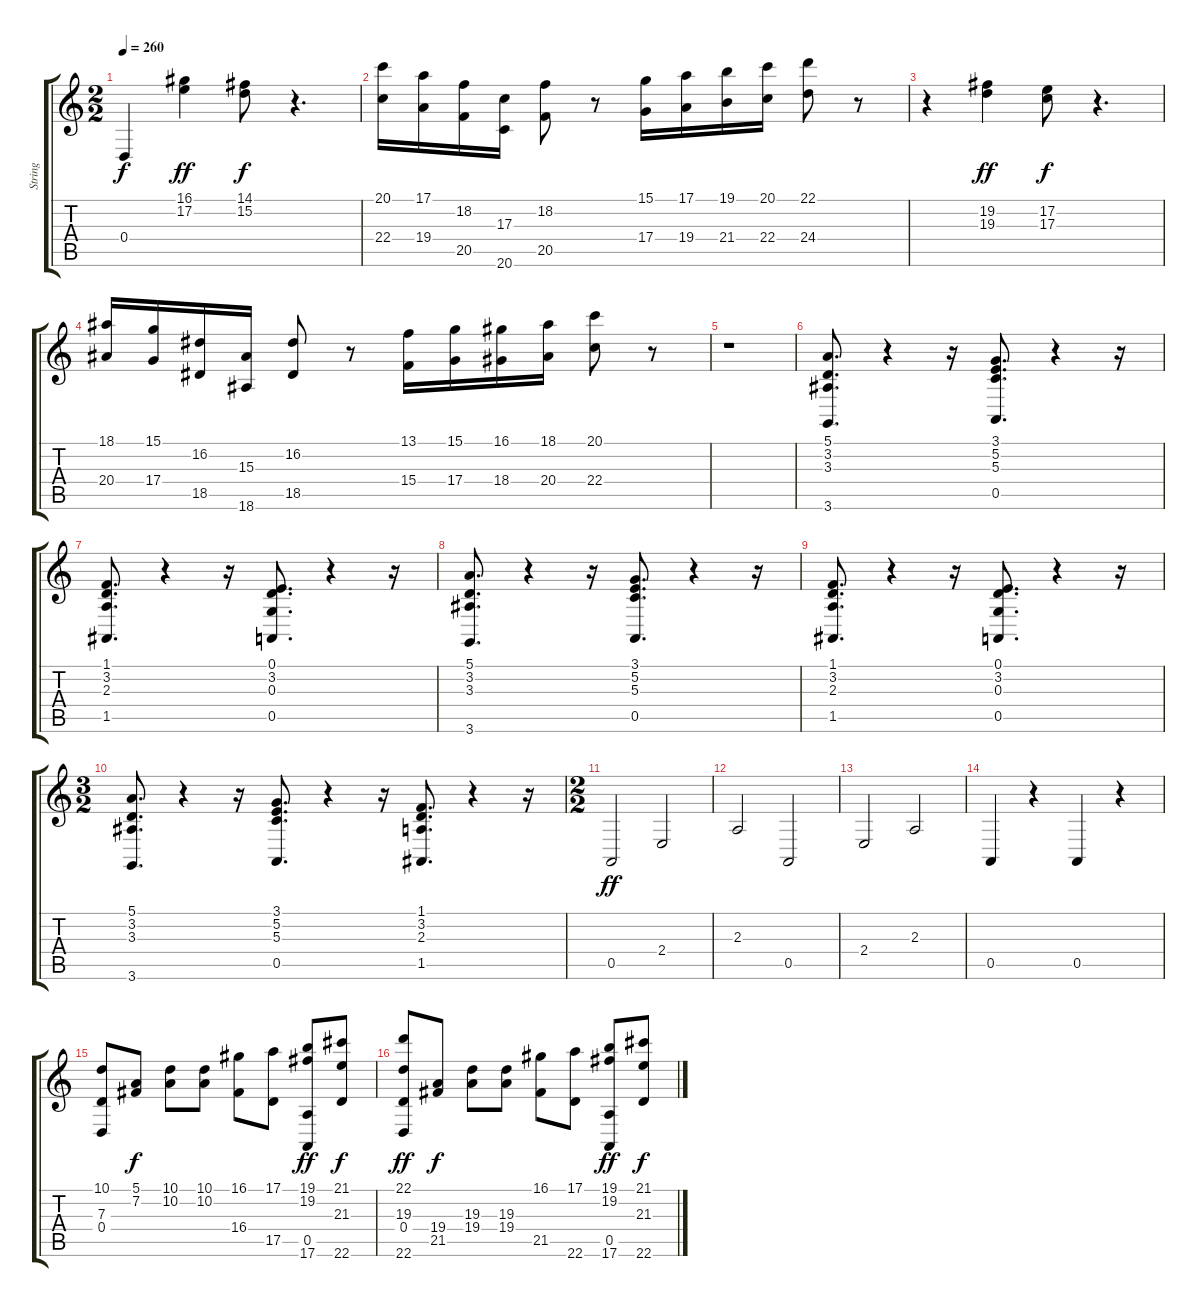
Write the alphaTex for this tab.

\track ("String " "String ") {instrument stringensemble1}
\staff {score tabs}
\tuning (E4 B3 G3 D3 A2 E2) {hide}
\ts (2 2)
\tempo 260
\clef g2
\ks c
0.4.4{dy f} (16.1 17.2).4{dy ff} (14.1 15.2).8{dy f} r.4{d} |
(20.1 22.4).16 (17.1 19.4).16 (18.2 20.5).16 (17.3 20.6).16 (18.2 20.5).8 r.8 (15.1 17.4).16 (17.1 19.4).16 (19.1 21.4).16 (20.1 22.4).16 (22.1 24.4).8 r.8 |
r.4 (19.2 19.3).4{dy ff} (17.2 17.3).8{dy f} r.4{d} |
(18.1 20.4).16 (15.1 17.4).16 (16.2 18.5).16 (15.3 18.6).16 (16.2 18.5).8 r.8 (13.1 15.4).16 (15.1 17.4).16 (16.1 18.4).16 (18.1 20.4).16 (20.1 22.4).8 r.8 |
r.1 |
(5.1 3.2 3.3 3.6).8{d} r.4 r.16 (3.1 5.2 5.3 0.5).8{d} r.4 r.16 |
(1.1 3.2 2.3 1.5).8{d} r.4 r.16 (0.1 3.2 0.3 0.5).8{d} r.4 r.16 |
(5.1 3.2 3.3 3.6).8{d} r.4 r.16 (3.1 5.2 5.3 0.5).8{d} r.4 r.16 |
(1.1 3.2 2.3 1.5).8{d} r.4 r.16 (0.1 3.2 0.3 0.5).8{d} r.4 r.16 |
\ts (3 2)
(5.1 3.2 3.3 3.6).8{d} r.4 r.16 (3.1 5.2 5.3 0.5).8{d} r.4 r.16 (1.1 3.2 2.3 1.5).8{d} r.4 r.16 |
\ts (2 2)
0.5.2{dy ff} 2.4.2 |
2.3.2 0.5.2 |
2.4.2 2.3.2 |
0.5.4 r.4 0.5.4 r.4 |
(10.1 7.3 0.4).8 (5.1 7.2).8{dy f} (10.1 10.2).8 (10.1 10.2).8 (16.1 16.4).8 (17.1 17.5).8 (19.1 19.2 0.5 17.6).8{dy ff} (21.1 21.3 22.6).8{dy f} |
(22.1 19.3 0.4 22.6).8{dy ff} (19.4 21.5).8{dy f} (19.3 19.4).8 (19.3 19.4).8 (16.1 21.5).8 (17.1 22.6).8 (19.1 19.2 0.5 17.6).8{dy ff} (21.1 21.3 22.6).8{dy f}
